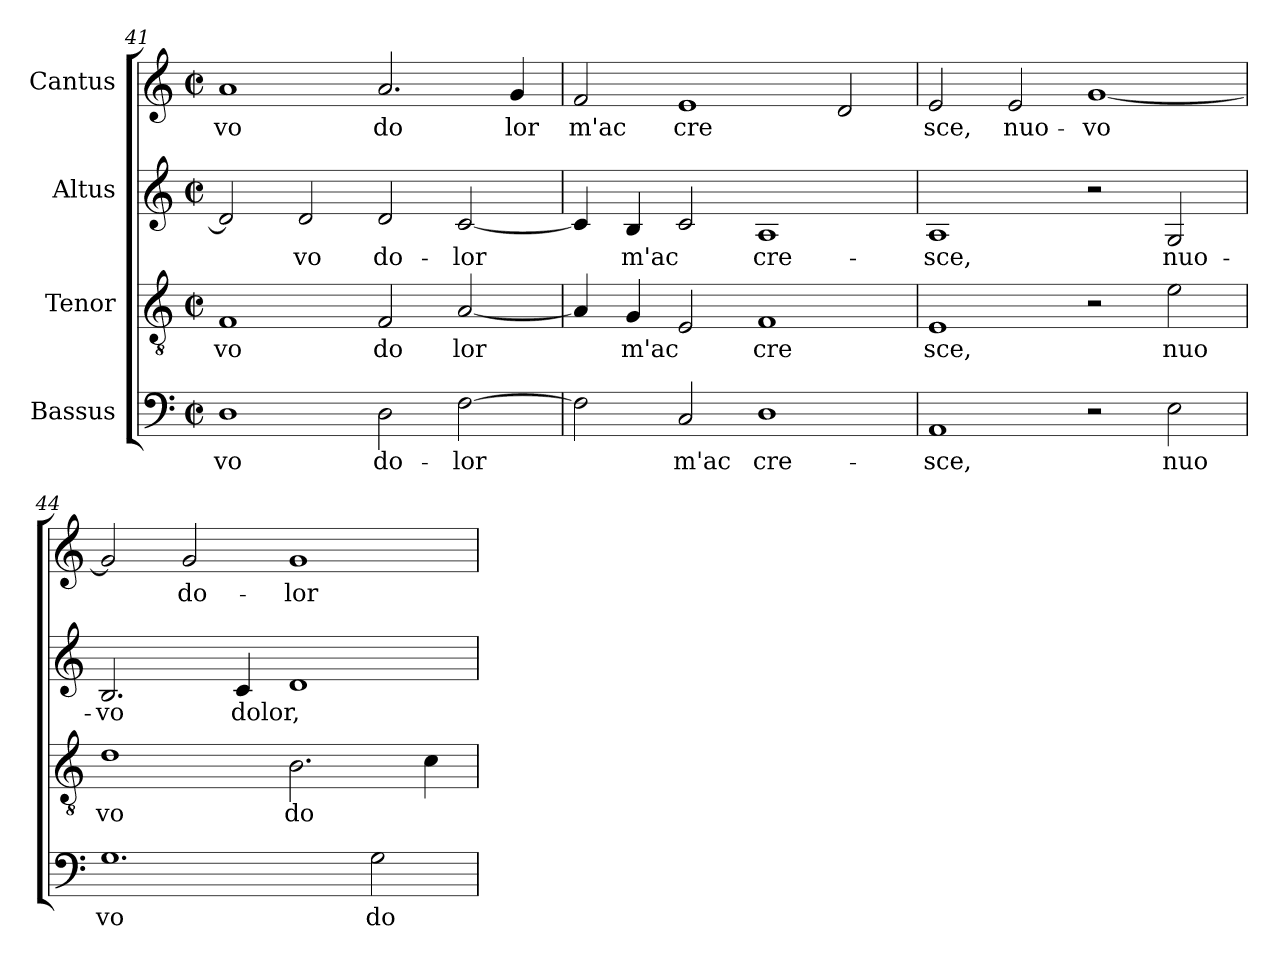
**kern	**text	**kern	**text	**kern	**text	**kern	**text
*part4	*part4	*part3	*part3	*part2	*part2	*part1	*part1
*staff4	*staff4	*staff3	*staff3	*staff2	*staff2	*staff1	*staff1
*I"Bassus	*	*I"Tenor	*	*I"Altus	*	*I"Cantus	*
*clefF4	*	*clefGv2	*	*clefG2	*	*clefG2	*
*k[]	*	*k[]	*	*k[]	*	*k[]	*
*C:	*	*C:	*	*C:	*	*C:	*
*M2/2	*	*M2/2	*	*M2/2	*	*M2/2	*
*met(c|)	*	*met(c|)	*	*met(c|)	*	*met(c|)	*
=41	=41	=41	=41	=41	=41	=41	=41
!	!LO:LY:b:cj	!	!LO:LY:b:cj	!	!LO:LY:b:cj	!	!LO:LY:b:cj
1D	-vo	1F	vo	2d/]	--	1a	vo
!	!	!	!	!	!LO:LY:b:cj	!	!
.	.	.	.	2d/	-vo	.	.
!	!LO:LY:b:cj	!	!LO:LY:b:cj	!	!LO:LY:b:cj	!	!LO:LY:b:cj
2D\	do-	2F/	do	2d/	do-	2.a/	do
!	!LO:LY:b:cj	!	!LO:LY:b:cj	!	!LO:LY:b:cj	!	!
[>2F\	-lor	[<2A/	lor	[<2c/	-lor	.	.
!	!	!	!	!	!	!	!LO:LY:b:cj
.	.	.	.	.	.	4g/	lor
=42	=42	=42	=42	=42	=42	=42	=42
!	!LO:LY:b:cj	!	!LO:LY:b:cj	!	!LO:LY:b:cj	!	!LO:LY:b:cj
2F\]	.	4A/]	.	4c/]	.	2f/	m'ac
!	!	!	!LO:LY:b:cj	!	!LO:LY:b:cj	!	!
.	.	4G/	m'ac	4B/	m'ac	.	.
!	!LO:LY:b:cj	!	!LO:LY:b:cj	!	!LO:LY:b:cj	!	!LO:LY:b:cj
2C/	m'ac	2E/	.	2c/	.	1e	cre
!	!LO:LY:b:cj	!	!LO:LY:b:cj	!	!LO:LY:b:cj	!	!
1D	cre-	1F	cre	1A	cre-	.	.
!	!	!	!	!	!	!	!LO:LY:b:cj
.	.	.	.	.	.	2d/	.
!!LO:LB:g=z
=43	=43	=43	=43	=43	=43	=43	=43
!	!LO:LY:b:cj	!	!LO:LY:b:cj	!	!LO:LY:b:cj	!	!LO:LY:b:cj
1AA	-sce,	1E	sce,	1A	-sce,	2e/	sce,
!	!	!	!	!	!	!	!LO:LY:b:cj
.	.	.	.	.	.	2e/	nuo-
!	!	!	!	!	!	!	!LO:LY:b:cj
2r	.	2r	.	2r	.	[<1g	-vo
!	!LO:LY:b:cj	!	!LO:LY:b:cj	!	!LO:LY:b:cj	!	!
2E\	nuo	2e\	nuo	2G/	nuo-	.	.
=44	=44	=44	=44	=44	=44	=44	=44
!	!LO:LY:b:cj	!	!LO:LY:b:cj	!	!LO:LY:b:cj	!	!LO:LY:b:cj
1.G	vo	1d	vo	2.B/	-vo	2g/]	.
!	!	!	!	!	!	!	!LO:LY:b:cj
.	.	.	.	.	.	2g/	do-
!	!	!	!	!	!LO:LY:b:cj	!	!
.	.	.	.	4c/	dolor,	.	.
!	!	!	!LO:LY:b:cj	!	!LO:LY:b:cj	!	!LO:LY:b:cj
.	.	2.B\	do	1d	.	1g	-lor
!	!LO:LY:b:cj	!	!	!	!	!	!
2G\	do	.	.	.	.	.	.
!	!	!	!LO:LY:b:cj	!	!	!	!
.	.	4c\	.	.	.	.	.
=	=	=	=	=	=	=	=
*-	*-	*-	*-	*-	*-	*-	*-
